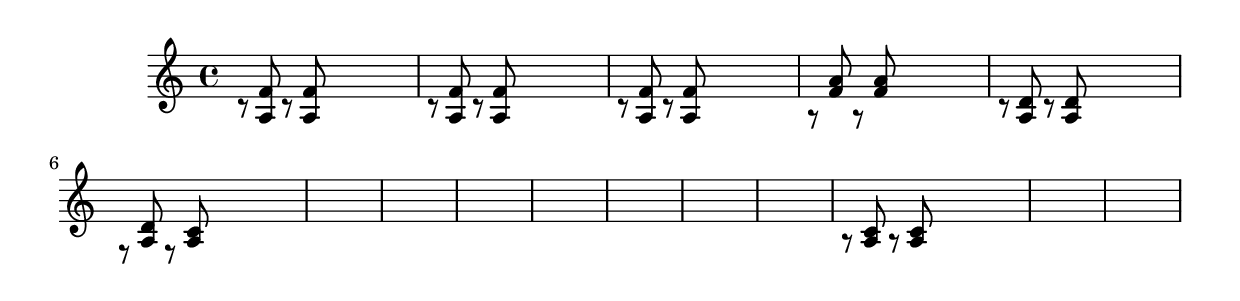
\relative {
  % starting at meas. 9
  \skip1
  \skip1
  %\repeat volta 2 {
    c'8\rest <a f'> c\rest <a f'> \skip2
    c8\rest <a f'> c\rest <a f'> \skip2
    c8\rest <a f'> c\rest <a f'> \skip2
    a8\rest <f' a> a,\rest <f' a> \skip2
    c8\rest <a d> c\rest <a d> \skip2
    f8\rest <a d> f\rest <a c> \skip2
    \skip1
    \skip1
    % meas. 19
    \skip1
    %\alternative {
      %\volta 1 {
        \skip1
      %}
      %\volta 2 {
        \skip1
      %}
    %}
  %}
  %\section
  % meas. 22
  \skip1
  \skip1
  a8\rest <a c> a\rest <a c> \skip2
  \skip1
  \skip1
}
